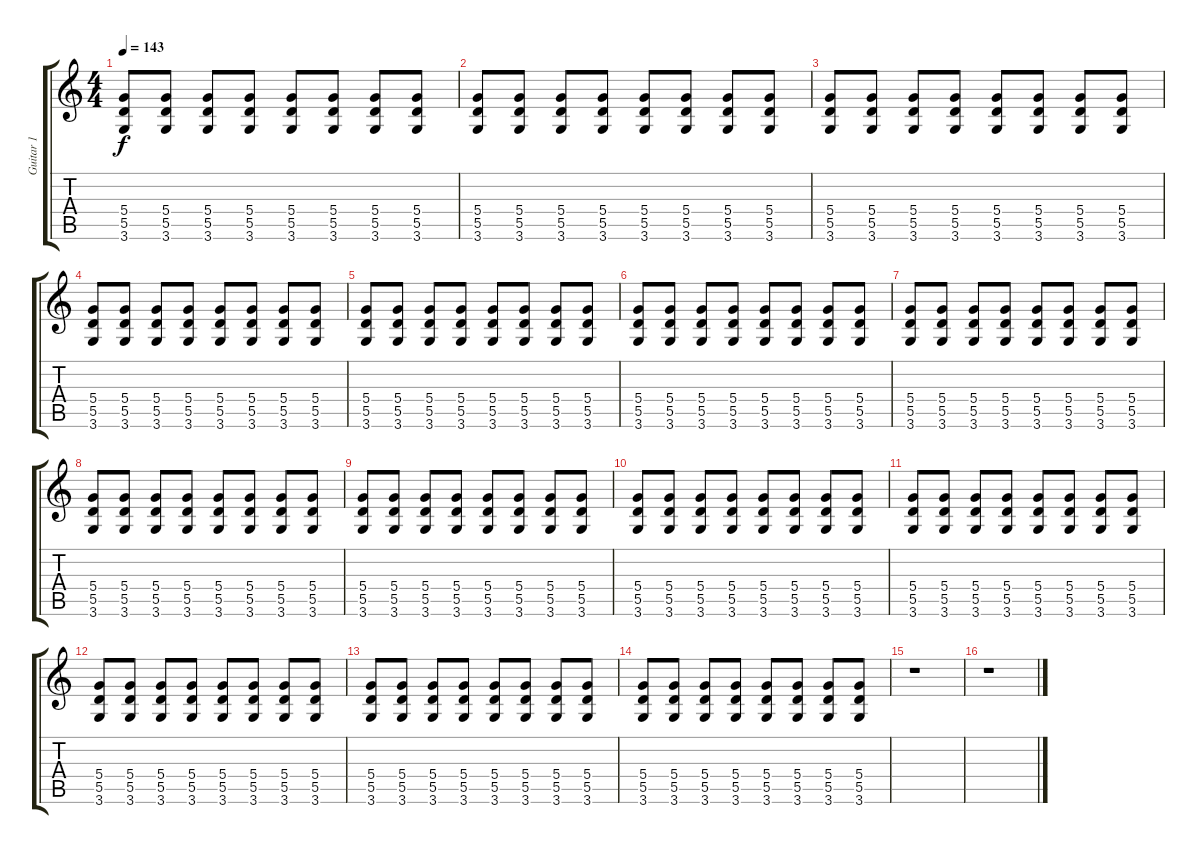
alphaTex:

\track ("Guitar 1" "Guitar 1") {instrument distortionguitar}
\staff {score tabs}
\tuning (E4 B3 G3 D3 A2 E2) {hide}
\ts (4 4)
\tempo 143
\clef g2
\ks c
(5.4 5.5 3.6).8{dy f} (5.4 5.5 3.6).8 (5.4 5.5 3.6).8 (5.4 5.5 3.6).8 (5.4 5.5 3.6).8 (5.4 5.5 3.6).8 (5.4 5.5 3.6).8 (5.4 5.5 3.6).8 |
(5.4 5.5 3.6).8 (5.4 5.5 3.6).8 (5.4 5.5 3.6).8 (5.4 5.5 3.6).8 (5.4 5.5 3.6).8 (5.4 5.5 3.6).8 (5.4 5.5 3.6).8 (5.4 5.5 3.6).8 |
(5.4 5.5 3.6).8 (5.4 5.5 3.6).8 (5.4 5.5 3.6).8 (5.4 5.5 3.6).8 (5.4 5.5 3.6).8 (5.4 5.5 3.6).8 (5.4 5.5 3.6).8 (5.4 5.5 3.6).8 |
(5.4 5.5 3.6).8 (5.4 5.5 3.6).8 (5.4 5.5 3.6).8 (5.4 5.5 3.6).8 (5.4 5.5 3.6).8 (5.4 5.5 3.6).8 (5.4 5.5 3.6).8 (5.4 5.5 3.6).8 |
(5.4 5.5 3.6).8 (5.4 5.5 3.6).8 (5.4 5.5 3.6).8 (5.4 5.5 3.6).8 (5.4 5.5 3.6).8 (5.4 5.5 3.6).8 (5.4 5.5 3.6).8 (5.4 5.5 3.6).8 |
(5.4 5.5 3.6).8 (5.4 5.5 3.6).8 (5.4 5.5 3.6).8 (5.4 5.5 3.6).8 (5.4 5.5 3.6).8 (5.4 5.5 3.6).8 (5.4 5.5 3.6).8 (5.4 5.5 3.6).8 |
(5.4 5.5 3.6).8 (5.4 5.5 3.6).8 (5.4 5.5 3.6).8 (5.4 5.5 3.6).8 (5.4 5.5 3.6).8 (5.4 5.5 3.6).8 (5.4 5.5 3.6).8 (5.4 5.5 3.6).8 |
(5.4 5.5 3.6).8 (5.4 5.5 3.6).8 (5.4 5.5 3.6).8 (5.4 5.5 3.6).8 (5.4 5.5 3.6).8 (5.4 5.5 3.6).8 (5.4 5.5 3.6).8 (5.4 5.5 3.6).8 |
(5.4 5.5 3.6).8 (5.4 5.5 3.6).8 (5.4 5.5 3.6).8 (5.4 5.5 3.6).8 (5.4 5.5 3.6).8 (5.4 5.5 3.6).8 (5.4 5.5 3.6).8 (5.4 5.5 3.6).8 |
(5.4 5.5 3.6).8 (5.4 5.5 3.6).8 (5.4 5.5 3.6).8 (5.4 5.5 3.6).8 (5.4 5.5 3.6).8 (5.4 5.5 3.6).8 (5.4 5.5 3.6).8 (5.4 5.5 3.6).8 |
(5.4 5.5 3.6).8 (5.4 5.5 3.6).8 (5.4 5.5 3.6).8 (5.4 5.5 3.6).8 (5.4 5.5 3.6).8 (5.4 5.5 3.6).8 (5.4 5.5 3.6).8 (5.4 5.5 3.6).8 |
(5.4 5.5 3.6).8 (5.4 5.5 3.6).8 (5.4 5.5 3.6).8 (5.4 5.5 3.6).8 (5.4 5.5 3.6).8 (5.4 5.5 3.6).8 (5.4 5.5 3.6).8 (5.4 5.5 3.6).8 |
(5.4 5.5 3.6).8 (5.4 5.5 3.6).8 (5.4 5.5 3.6).8 (5.4 5.5 3.6).8 (5.4 5.5 3.6).8 (5.4 5.5 3.6).8 (5.4 5.5 3.6).8 (5.4 5.5 3.6).8 |
(5.4 5.5 3.6).8 (5.4 5.5 3.6).8 (5.4 5.5 3.6).8 (5.4 5.5 3.6).8 (5.4 5.5 3.6).8 (5.4 5.5 3.6).8 (5.4 5.5 3.6).8 (5.4 5.5 3.6).8 |
r.1 |
r.1
